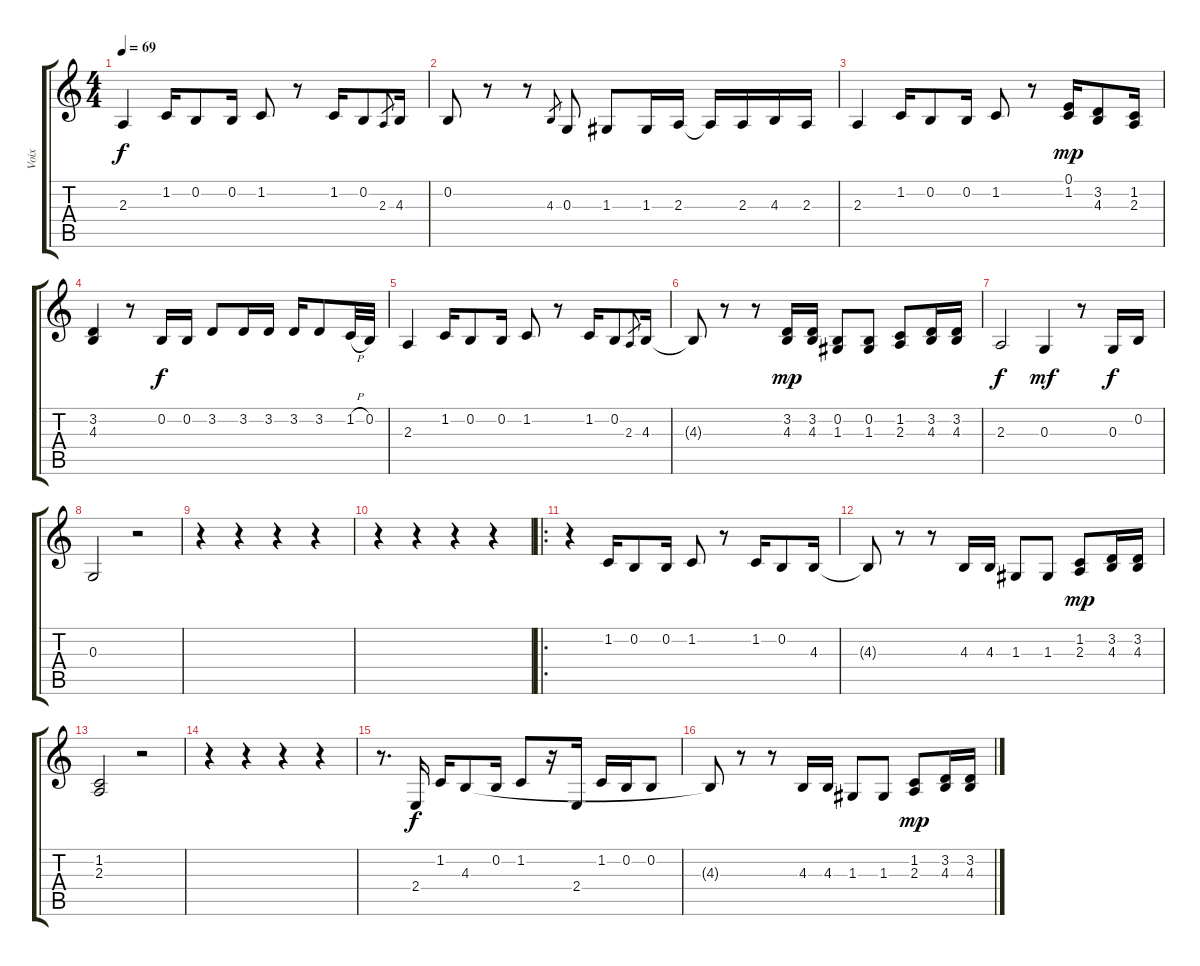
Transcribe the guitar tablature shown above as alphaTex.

\track ("Voix" "Voix") {instrument cello}
\staff {score tabs}
\tuning (E4 B3 G3 D3 A2 E2) {hide}
\ts (4 4)
\tempo 69
\clef g2
\ks c
2.3{t}.4{dy f} 1.2.16 0.2.8 0.2.16 1.2.8 r.8 1.2.16 0.2.8 2.3.8{gr} 4.3.16 |
0.2.8 r.8 r.8 4.3.8{gr} 0.3.8 1.3.8 1.3.16 2.3.16 2.3{t}.16 2.3.16 4.3.16 2.3.16 |
2.3.4 1.2.16 0.2.8 0.2.16 1.2.8 r.8 (0.1 1.2).16{dy mp} (3.2 4.3).8 (1.2 2.3).16 |
(3.2 4.3).4 r.8 0.2.16{dy f} 0.2.16 3.2.8 3.2.16 3.2.16 3.2.16 3.2.8 1.2{h}.32 0.2.32 |
2.3.4 1.2.16 0.2.8 0.2.16 1.2.8 r.8 1.2.16 0.2.8 2.3.8{gr} 4.3.16 |
4.3{t}.8 r.8 r.8 (3.2 4.3).16{dy mp} (3.2 4.3).16 (0.2 1.3).8 (0.2 1.3).8 (1.2 2.3).8 (3.2 4.3).16 (3.2 4.3).16 |
2.3.2{dy f} 0.3.4{dy mf} r.8 0.3.16{dy f} 0.2.16 |
0.3.2 r.2 |
r.4 r.4 r.4 r.4 |
r.4 r.4 r.4 r.4 |
\ro
r.4 1.2.16 0.2.8 0.2.16 1.2.8 r.8 1.2.16 0.2.8 4.3.16 |
4.3{t}.8 r.8 r.8 4.3.16 4.3.16 1.3.8 1.3.8 (1.2 2.3).8{dy mp} (3.2 4.3).16 (3.2 4.3).16 |
(1.2 2.3).2 r.2 |
r.4 r.4 r.4 r.4 |
r.8{d} 2.4.16{dy f} 1.2.16 4.3.8 0.2.16 1.2.8 r.16 2.4.16 1.2.16 0.2.16 0.2.8 |
4.3{t}.8 r.8 r.8 4.3.16 4.3.16 1.3.8 1.3.8 (1.2 2.3).8{dy mp} (3.2 4.3).16 (3.2 4.3).16
